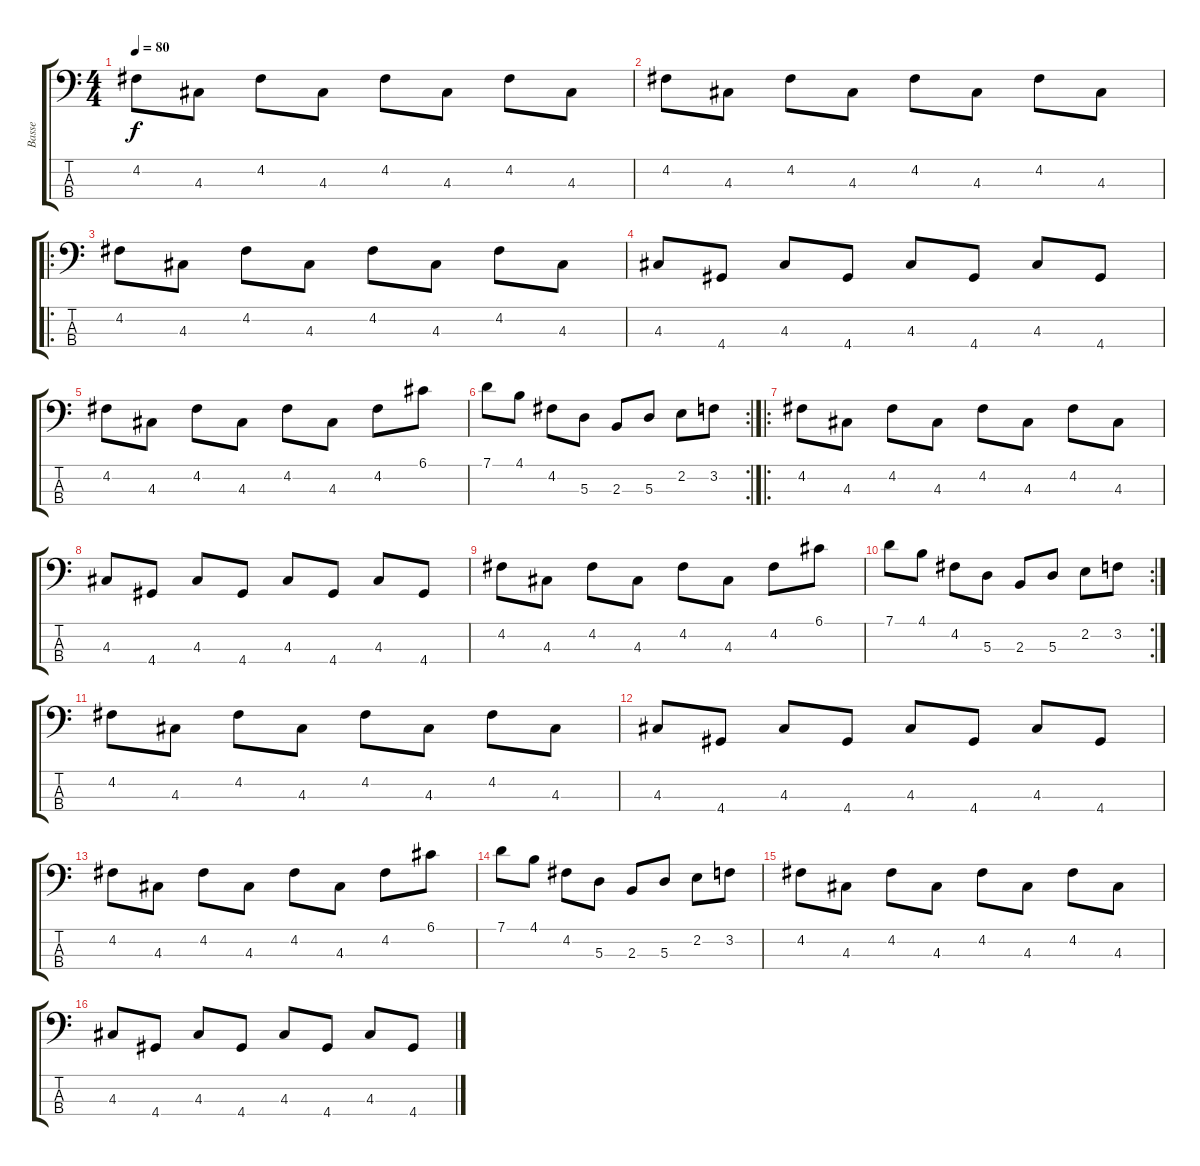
\track ("Basse" "Basse") {instrument fretlessbass}
\staff {score tabs}
\tuning (G2 D2 A1 E1) {hide}
\ts (4 4)
\tempo 80
\clef f4
\ks c
4.2.8{dy f instrument fretlessbass} 4.3.8 4.2.8 4.3.8 4.2.8 4.3.8 4.2.8 4.3.8 |
4.2.8 4.3.8 4.2.8 4.3.8 4.2.8 4.3.8 4.2.8 4.3.8 |
\ro
4.2.8 4.3.8 4.2.8 4.3.8 4.2.8 4.3.8 4.2.8 4.3.8 |
4.3.8 4.4.8 4.3.8 4.4.8 4.3.8 4.4.8 4.3.8 4.4.8 |
4.2.8 4.3.8 4.2.8 4.3.8 4.2.8 4.3.8 4.2.8 6.1.8 |
\rc 2
7.1.8 4.1.8 4.2.8 5.3.8 2.3.8 5.3.8 2.2.8 3.2.8 |
\ro
4.2.8 4.3.8 4.2.8 4.3.8 4.2.8 4.3.8 4.2.8 4.3.8 |
4.3.8 4.4.8 4.3.8 4.4.8 4.3.8 4.4.8 4.3.8 4.4.8 |
4.2.8 4.3.8 4.2.8 4.3.8 4.2.8 4.3.8 4.2.8 6.1.8 |
\rc 2
7.1.8 4.1.8 4.2.8 5.3.8 2.3.8 5.3.8 2.2.8 3.2.8 |
4.2.8 4.3.8 4.2.8 4.3.8 4.2.8 4.3.8 4.2.8 4.3.8 |
4.3.8 4.4.8 4.3.8 4.4.8 4.3.8 4.4.8 4.3.8 4.4.8 |
4.2.8 4.3.8 4.2.8 4.3.8 4.2.8 4.3.8 4.2.8 6.1.8 |
7.1.8 4.1.8 4.2.8 5.3.8 2.3.8 5.3.8 2.2.8 3.2.8 |
4.2.8 4.3.8 4.2.8 4.3.8 4.2.8 4.3.8 4.2.8 4.3.8 |
4.3.8 4.4.8 4.3.8 4.4.8 4.3.8 4.4.8 4.3.8 4.4.8
